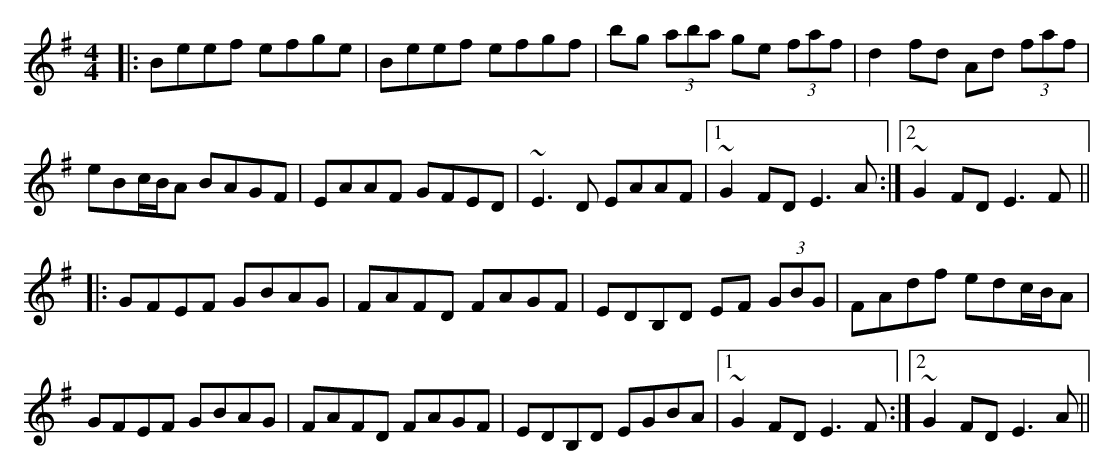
X:1
M:4/4
K:Emin
|:Beef efge|Beef efgf|bg (3aba ge (3faf|d2fd Ad (3faf|
eBc/B/A BAGF|EAAF GFED|~E3D EAAF|1 ~G2FD E3A:|2 ~G2FD E3F||
|:GFEF GBAG|FAFD FAGF|EDB,D EF (3GBG|FAdf edc/B/A|
GFEF GBAG|FAFD FAGF|EDB,D EGBA|1 ~G2FD E3F:|2 ~G2FD E3A||
